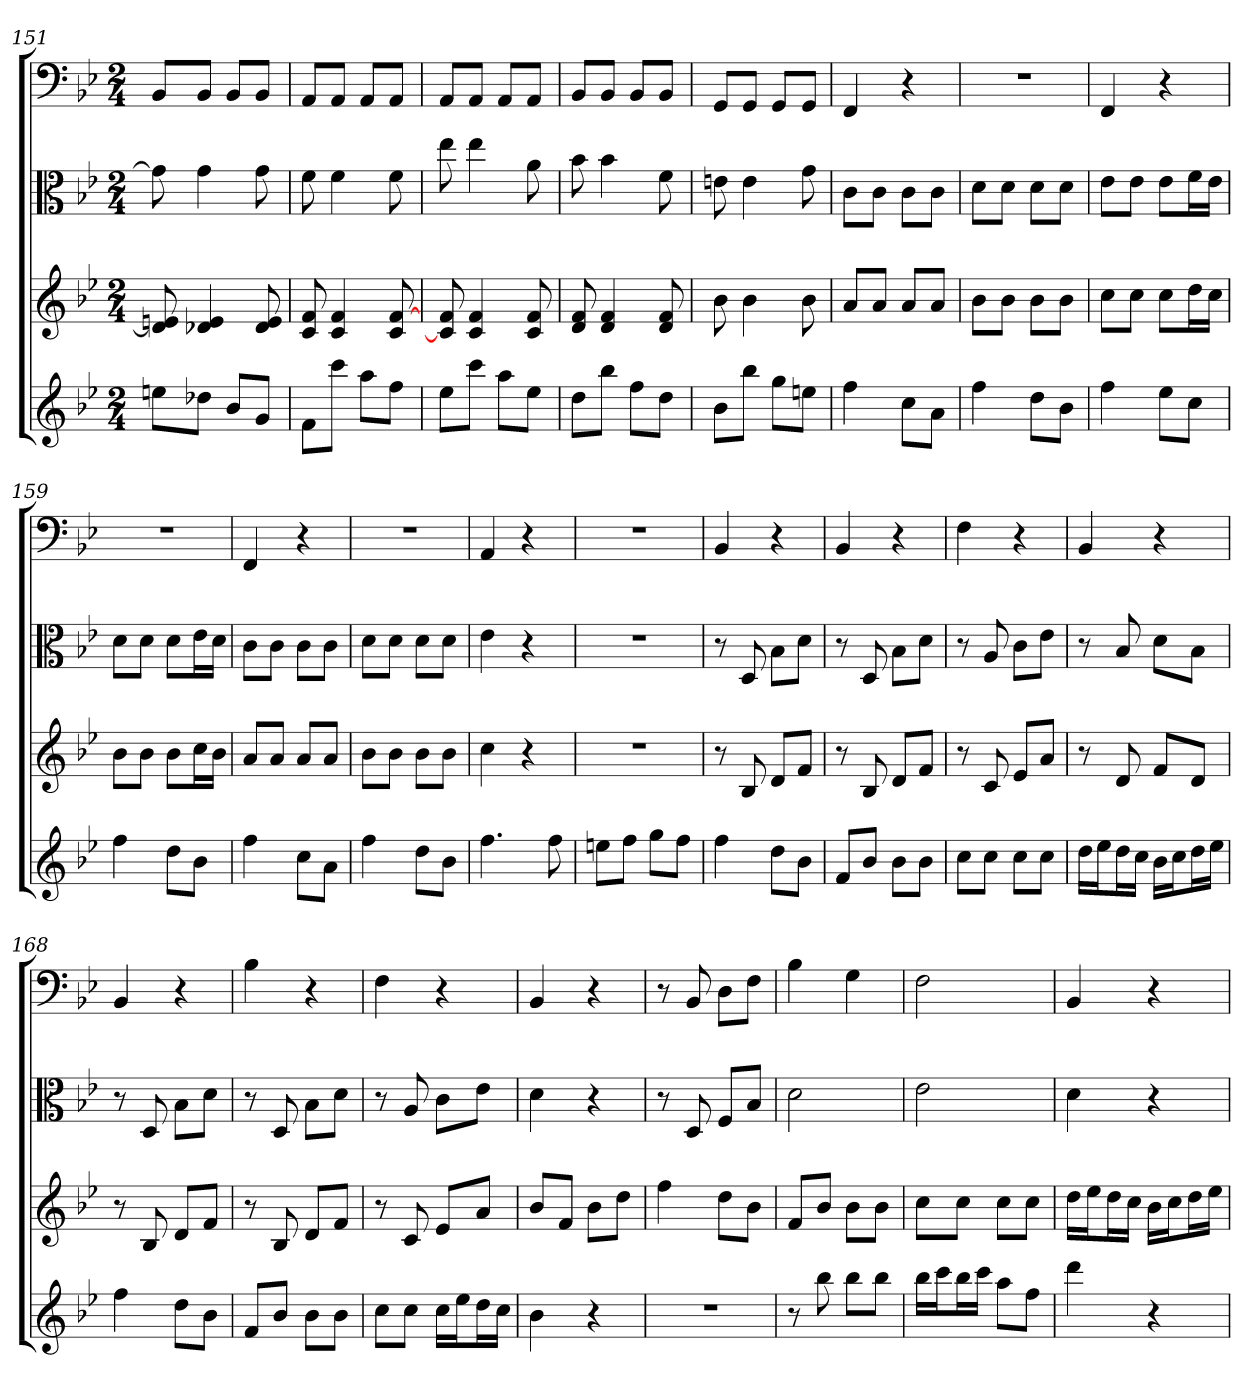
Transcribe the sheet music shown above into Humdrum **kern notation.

**kern	**kern	**kern	**kern
*part4	*part3	*part2	*part1
*staff4	*staff3	*staff2	*staff1
*	*	*clefC3	*clefF4
*k[b-e-]	*k[b-e-]	*k[b-e-]	*k[b-e-]
*B-:	*B-:	*B-:	*B-:
*M2/4	*M2/4	*M2/4	*M2/4
=151	=151	=151	=151
8eenL	8d-] 8en	8g]	8BB-/L
8dd-XJ	4d-X 4e	4g	8BB-/J
8b-L	.	.	8BB-/L
8gJ	8d- 8e	8g	8BB-/J
=152	=152	=152	=152
8fL	8c 8f	8f	8AA/L
8cccJ	4c 4f	4f	8AA/J
8aaL	.	.	8AA/L
8ffJ	8c [8f	8f	8AA/J
=153	=153	=153	=153
8ee-L	8c] 8f	8ee-	8AA/L
8cccJ	4c 4f	4ee-	8AA/J
8aaL	.	.	8AA/L
8ee-J	8c 8f	8a	8AA/J
=154	=154	=154	=154
8ddL	8d 8f	8b-	8BB-/L
8bb-J	4d 4f	4b-	8BB-/J
8ffL	.	.	8BB-/L
8ddJ	8d 8f	8f	8BB-/J
=155	=155	=155	=155
8b-L	8b-	8en	8GG/L
8bb-J	4b-	4e	8GG/J
8ggL	.	.	8GG/L
8eenJ	8b-	8g	8GG/J
=156	=156	=156	=156
4ff	8aL	8c\L	4FF
.	8aJ	8c\J	.
8ccL	8aL	8c\L	4r
8aJ	8aJ	8c\J	.
=157	=157	=157	=157
4ff	8b-L	8d\L	2r
.	8b-J	8d\J	.
8ddL	8b-L	8d\L	.
8b-J	8b-J	8d\J	.
=158	=158	=158	=158
4ff	8ccL	8e-\L	4FF
.	8ccJ	8e-\J	.
8ee-L	8ccL	8e-\L	4r
8ccJ	16ddL	16f\L	.
.	16ccJJ	16e-\JJ	.
=159	=159	=159	=159
4ff	8b-L	8d\L	2r
.	8b-J	8d\J	.
8ddL	8b-L	8d\L	.
8b-J	16ccL	16e-\L	.
.	16b-JJ	16d\JJ	.
=160	=160	=160	=160
4ff	8aL	8c\L	4FF
.	8aJ	8c\J	.
8ccL	8aL	8c\L	4r
8aJ	8aJ	8c\J	.
=161	=161	=161	=161
4ff	8b-L	8d\L	2r
.	8b-J	8d\J	.
8ddL	8b-L	8d\L	.
8b-J	8b-J	8d\J	.
=162	=162	=162	=162
4.ff	4cc	4e-	4AA
.	4r	4r	4r
8ff	.	.	.
=163	=163	=163	=163
8eenL	2r	2r	2r
8ffJ	.	.	.
8ggL	.	.	.
8ffJ	.	.	.
=164	=164	=164	=164
4ff	8r	8r	4BB-
.	8B-	8D	.
8ddL	8dL	8B-\L	4r
8b-J	8fJ	8d\J	.
=165	=165	=165	=165
8fL	8r	8r	4BB-
8b-J	8B-	8D	.
8b-L	8dL	8B-\L	4r
8b-J	8fJ	8d\J	.
=166	=166	=166	=166
8ccL	8r	8r	4F
8ccJ	8c	8A	.
8ccL	8e-L	8c\L	4r
8ccJ	8aJ	8e-\J	.
=167	=167	=167	=167
16ddLL	8r	8r	4BB-
16ee-J	.	.	.
16ddL	8d	8B-	.
16ccJJ	.	.	.
16b-LL	8fL	8d\L	4r
16ccJ	.	.	.
16ddL	8dJ	8B-\J	.
16ee-JJ	.	.	.
=168	=168	=168	=168
4ff	8r	8r	4BB-
.	8B-	8D	.
8ddL	8dL	8B-\L	4r
8b-J	8fJ	8d\J	.
=169	=169	=169	=169
8fL	8r	8r	4B-
8b-J	8B-	8D	.
8b-L	8dL	8B-\L	4r
8b-J	8fJ	8d\J	.
=170	=170	=170	=170
8ccL	8r	8r	4F
8ccJ	8c	8A	.
16ccLL	8e-L	8c\L	4r
16ee-J	.	.	.
16ddL	8aJ	8e-\J	.
16ccJJ	.	.	.
=171	=171	=171	=171
4b-	8b-L	4d	4BB-
.	8fJ	.	.
4r	8b-L	4r	4r
.	8ddJ	.	.
=172	=172	=172	=172
2r	4ff	8r	8r
.	.	8D	8BB-
.	8ddL	8F/L	8D\L
.	8b-J	8B-/J	8F\J
=173	=173	=173	=173
8r	8fL	2d	4B-
8bb-	8b-J	.	.
8bb-L	8b-L	.	4G
8bb-J	8b-J	.	.
=174	=174	=174	=174
16bb-LL	8ccL	2e-	2F
16cccJ	.	.	.
16bb-L	8ccJ	.	.
16cccJJ	.	.	.
8aaL	8ccL	.	.
8ffJ	8ccJ	.	.
=175	=175	=175	=175
4ddd	16ddLL	4d	4BB-
.	16ee-J	.	.
.	16ddL	.	.
.	16ccJJ	.	.
4r	16b-LL	4r	4r
.	16ccJ	.	.
.	16ddL	.	.
.	16ee-JJ	.	.
=	=	=	=
*-	*-	*-	*-
